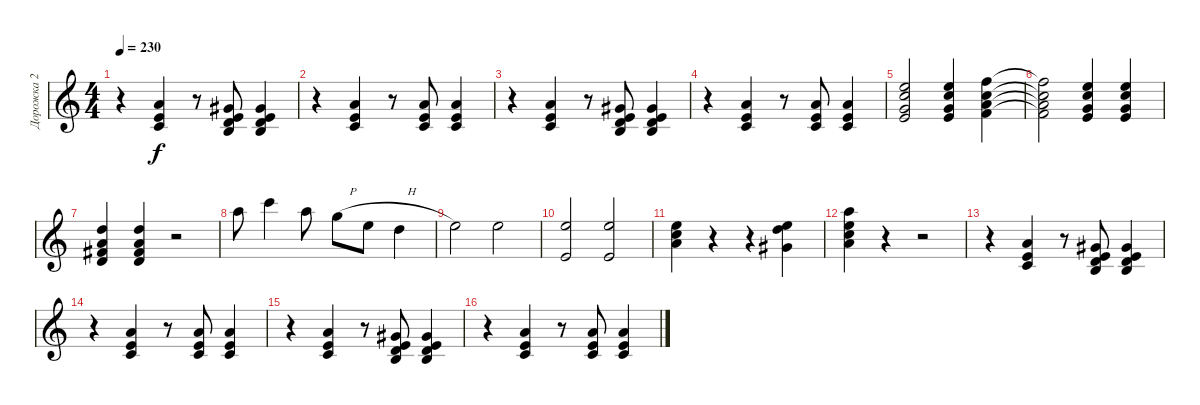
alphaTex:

\track ("Дорожка 2" "Дорожка 2") {instrument overdrivenguitar}
\staff {score}
\tuning (E4 B3 G3 D3 A2 E2) {hide}
\ts (4 4)
\tempo 230
\clef g2
\ks c
r.4{dy f} (2.3 2.4 3.5).4 r.8 (1.3 0.4 2.5 12.6).8 (1.3 2.4 5.5 7.6).4 |
r.4 (2.3 2.4 3.5).4 r.8 (2.3 2.4 3.5).8 (2.3 2.4 3.5).4 |
r.4 (2.3 2.4 3.5).4 r.8 (1.3 0.4 2.5 12.6).8 (1.3 2.4 5.5 7.6).4 |
r.4 (2.3 2.4 3.5).4 r.8 (2.3 2.4 3.5).8 (2.3 2.4 3.5).4 |
(0.1 1.2 0.3 2.4).2 (0.1 1.2 0.3 2.4).4 (1.1 1.2 2.3 3.4).4 |
(1.1{t} 1.2{t} 2.3{t} 3.4{t}).2 (0.1 1.2 0.3 2.4).4 (0.1 1.2 0.3 2.4).4 |
(3.2 2.3 4.4 5.5).4 (3.2 2.3 4.4 5.5).4 r.2 |
5.1.8 8.1.4 5.1.8 3.1{h}.8 0.1{h}.8 3.2.4 |
0.1.2 0.1.2 |
(0.1 2.4).2 (0.1 2.4).2 |
(0.1 1.2 2.3).4 r.4 r.4 (0.1 3.2 1.3).4 |
(5.1 5.2 5.3 7.4).4 r.4 r.2 |
r.4 (2.3 2.4 3.5).4 r.8 (1.3 2.4 5.5 7.6).8 (1.3 0.4 2.5 12.6).4 |
r.4 (2.3 2.4 3.5).4 r.8 (2.3 2.4 3.5).8 (2.3 2.4 3.5).4 |
r.4 (2.3 2.4 3.5).4 r.8 (1.3 2.4 5.5 7.6).8 (1.3 0.4 2.5 12.6).4 |
r.4 (2.3 2.4 3.5).4 r.8 (2.3 2.4 3.5).8 (2.3 2.4 3.5).4
